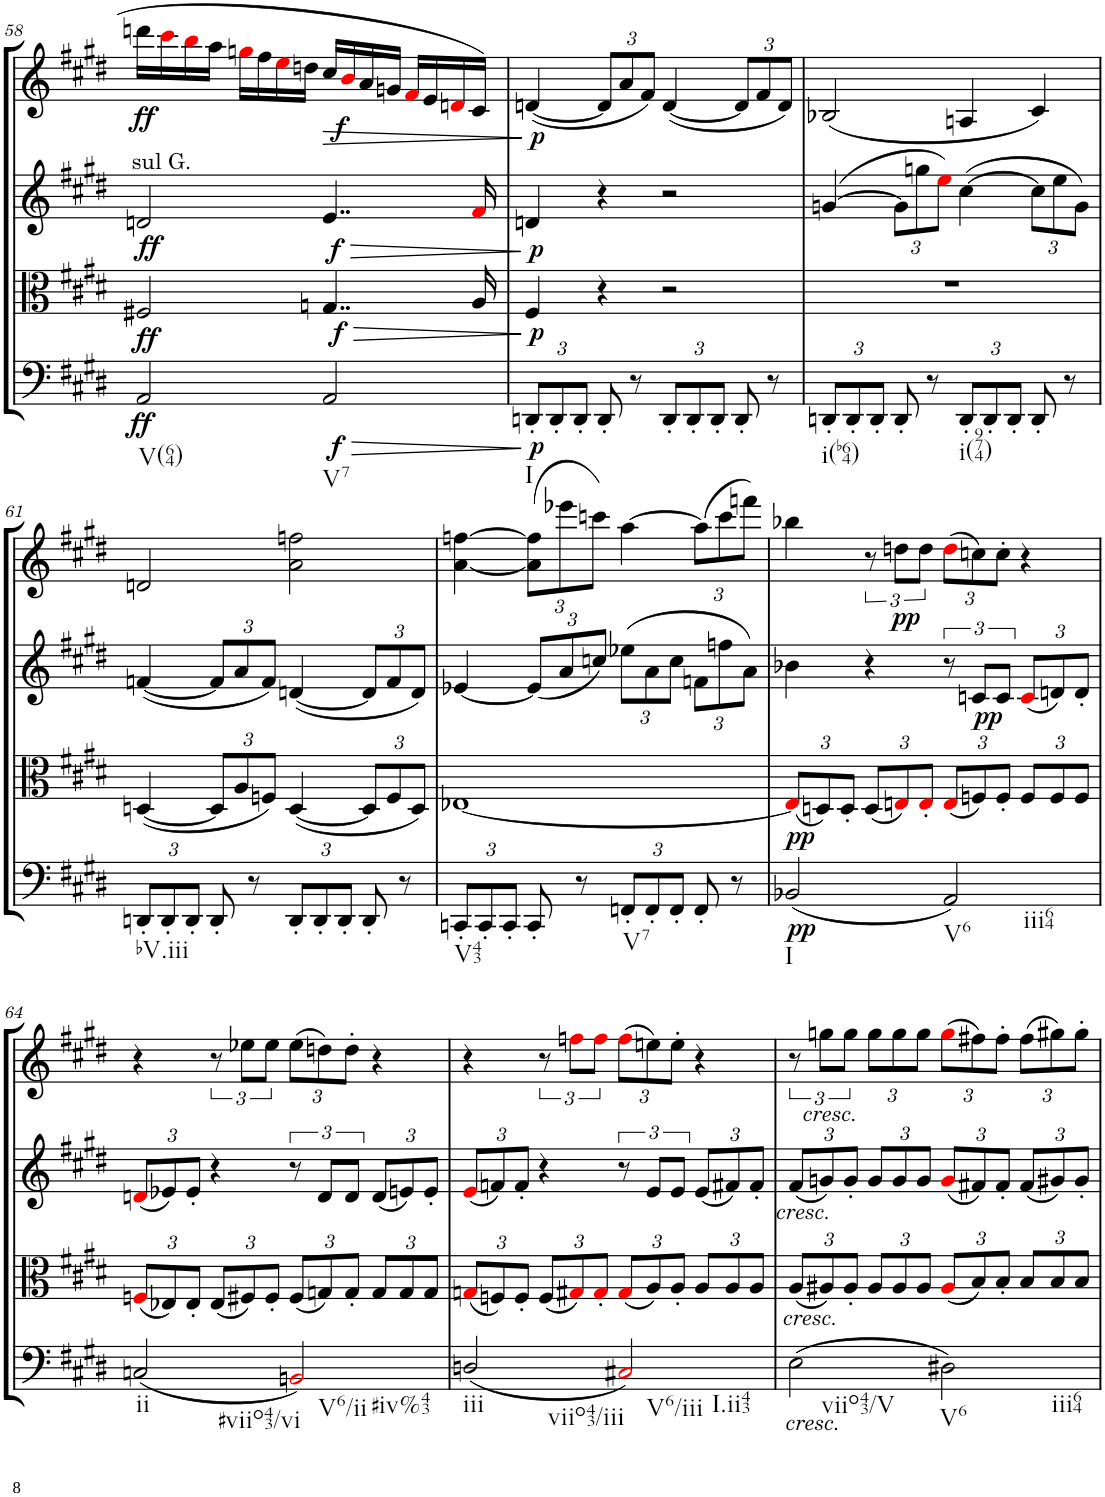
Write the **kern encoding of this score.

**kern	**dynam	**kern	**dynam	**kern	**dynam	**kern	**dynam
*part4	*part4	*part3	*part3	*part2	*part2	*part1	*part1
*staff4	*staff4	*staff3	*staff3	*staff2	*staff2	*staff1	*staff1
*I"Cello	*	*I"Viola	*	*I"2nd Violin	*	*I"1st Violin	*
*	*	*I'Vla	*	*I'Vln	*	*I'Vln	*
!!LO:PB:g=z
*clefC4	*	*clefC3	*	*clefG2	*	*clefG2	*
*k[f#c#g#d#]	*	*k[f#c#g#d#]	*	*k[f#c#g#d#]	*	*k[f#c#g#d#]	*
*M4/4	*	*M4/4	*	*M4/4	*	*M4/4	*
*met(c)	*	*met(c)	*	*met(c)	*	*met(c)	*
=58	=58	=58	=58	=58	=58	=58	=58
!	!	!	!	!LO:TX:a:t=sul G.	!	!	!
!LO:TX:b:t=V(64)	!	!	!	!	!	!	!
!	!LO:DY:b	!	!LO:DY:b	!	!LO:DY:b	!	!LO:DY:b
2AA/	ff	2F#X/	ff	2dn/	ff	16dddn\LL	ff
.	.	.	.	.	.	16ccc#i\	.
.	.	.	.	.	.	16bbi\	.
.	.	.	.	.	.	16aa\JJ	.
.	.	.	.	.	.	16ggni\LL	.
.	.	.	.	.	.	16ff#\	.
.	.	.	.	.	.	16eei\	.
.	.	.	.	.	.	16ddn\JJ	.
!LO:TX:b:t=V7	!	!	!	!	!	!	!
!	!LO:HP:b	!	!LO:HP:b	!	!LO:HP:b	!	!LO:HP:b
!	!LO:DY:n=1:b	!	!LO:DY:n=1:b	!	!LO:DY:n=1:b	!	!
2AA/	> f	4..Gn/	> f	4..e/	> f	16cc#/LL	>
!	!	!	!	!	!	!	!LO:DY:b
.	.	.	.	.	.	16bi/	f
.	.	.	.	.	.	16a/	.
.	.	.	.	.	.	16gn/JJ	.
.	.	.	.	.	.	16f#i/LL	.
.	.	.	.	.	.	16e/	.
.	.	.	.	.	.	16dni/	.
.	.	16A/	.	16f#i/	.	16c#/JJ	.
.	]	.	]	.	]	.	]
=59	=59	=59	=59	=59	=59	=59	=59
*Xbrackettup	*	*	*	*	*	*	*
!LO:TX:b:t=I	!	!	!	!	!	!	!
!	!LO:DY:b	!	!LO:DY:b	!	!LO:DY:b	!	!LO:DY:b
12DDn'/L	p	4F#/	p	4dn/	p	([4dn/	p
12DD'/	.	.	.	.	.	.	.
12DD'/J	.	.	.	.	.	.	.
*	*	*	*	*	*	*Xbrackettup	*
8DD'/	.	4r	.	4r	.	12d/L]	.
.	.	.	.	.	.	12a/	.
8r	.	.	.	.	.	.	.
.	.	.	.	.	.	12f#/J)	.
12DD'/L	.	2r	.	2r	.	([4d/	.
12DD'/	.	.	.	.	.	.	.
12DD'/J	.	.	.	.	.	.	.
8DD'/	.	.	.	.	.	12d/L]	.
.	.	.	.	.	.	12f#/	.
8r	.	.	.	.	.	.	.
.	.	.	.	.	.	12d/J)	.
=60	=60	=60	=60	=60	=60	=60	=60
!LO:TX:b:t=i(b64)	!	!	!	!	!	!	!
12DDn'/L	.	1r	.	([4gn/	.	(2B-X/	.
12DD'/	.	.	.	.	.	.	.
12DD'/J	.	.	.	.	.	.	.
*	*	*	*	*Xbrackettup	*	*	*
8DD'/	.	.	.	12g\L]	.	.	.
.	.	.	.	12ggn\	.	.	.
8r	.	.	.	.	.	.	.
.	.	.	.	12eei\J)	.	.	.
!LO:TX:b:t=i(974)	!	!	!	!	!	!	!
12DD'/L	.	.	.	([4cc#\	.	4An/	.
12DD'/	.	.	.	.	.	.	.
12DD'/J	.	.	.	.	.	.	.
8DD'/	.	.	.	12cc#\L]	.	4c#/)	.
.	.	.	.	12ee\	.	.	.
8r	.	.	.	.	.	.	.
.	.	.	.	12g\J)	.	.	.
!!LO:LB:g=z
=61	=61	=61	=61	=61	=61	=61	=61
!LO:TX:b:t=bV.iii	!	!	!	!	!	!	!
12DDn'/L	.	([4Dn/	.	([4fn/	.	2dn/	.
12DD'/	.	.	.	.	.	.	.
12DD'/J	.	.	.	.	.	.	.
*	*	*Xbrackettup	*	*	*	*	*
8DD'/	.	12D/L]	.	12f/L]	.	.	.
.	.	12A/	.	12a/	.	.	.
8r	.	.	.	.	.	.	.
.	.	12Fn/J)	.	12f/J)	.	.	.
12DD'/L	.	([4D/	.	([4dn/	.	2a\ 2ffn\	.
12DD'/	.	.	.	.	.	.	.
12DD'/J	.	.	.	.	.	.	.
8DD'/	.	12D/L]	.	12d/L]	.	.	.
.	.	12F/	.	12f/	.	.	.
8r	.	.	.	.	.	.	.
.	.	12D/J)	.	12d/J)	.	.	.
=62	=62	=62	=62	=62	=62	=62	=62
!LO:TX:b:t=V43	!	!	!	!	!	!	!
12CCn'/L	.	[1E-X	.	[4e-X/	.	[4a\ [4ffn\	.
12CC'/	.	.	.	.	.	.	.
12CC'/J	.	.	.	.	.	.	.
8CC'/	.	.	.	(12e-/L]	.	(12a\] 12ff\]L	.
.	.	.	.	12a/	.	12eee-X\	.
8r	.	.	.	.	.	.	.
.	.	.	.	12ccn/J)	.	12cccn\J)	.
!LO:TX:b:t=V7	!	!	!	!	!	!	!
12FFn'/L	.	.	.	(12ee-X\L	.	[4aa\	.
12FF'/	.	.	.	12a\	.	.	.
12FF'/J	.	.	.	12cc\J	.	.	.
8FF'/	.	.	.	12fn\L	.	(12aa\L]	.
.	.	.	.	12ffn\	.	12ccc\	.
8r	.	.	.	.	.	.	.
.	.	.	.	12a\J)	.	12fffn\J)	.
=63	=63	=63	=63	=63	=63	=63	=63
!LO:TX:b:t=I	!	!	!	!	!	!	!
!	!LO:DY:b	!	!LO:DY:b	!	!	!	!
(2BB-X/	pp	(12E-i/L]	pp	4b-X\	.	4bb-X\	.
.	.	12Dn/)	.	.	.	.	.
.	.	12D'/J	.	.	.	.	.
*	*	*	*	*	*	*brackettup	*
.	.	(12D/L	.	4r	.	12r	.
!	!	!	!	!	!	!	!LO:DY:b
.	.	12Eni/)	.	.	.	12ddn\L	pp
.	.	12E'i/J	.	.	.	12dd\J	.
*	*	*	*	*brackettup	*	*Xbrackettup	*
!LO:TX:b:t=V6	!	!	!	!	!	!	!
!LO:TX:b:t=iii64	!	!	!	!	!	!	!
2AA/)	.	(12Ei/L	.	12r	.	(12ddi\L	.
!	!	!	!	!	!LO:DY:b	!	!
.	.	12Fn/)	.	12cn/L	pp	12ccn\)	.
.	.	12F'/J	.	12c/J	.	12cc'\J	.
*	*	*	*	*Xbrackettup	*	*	*
.	.	12F/L	.	(12ci/L	.	4r	.
.	.	12F/	.	12dn/)	.	.	.
.	.	12F/J	.	12d'/J	.	.	.
!!LO:LB:g=z
=64	=64	=64	=64	=64	=64	=64	=64
!LO:TX:b:t=ii	!	!	!	!	!	!	!
!LO:TX:b:t=#viio43/vi	!	!	!	!	!	!	!
(2Cn/	.	(12Fni/L	.	(12dni/L	.	4r	.
.	.	12E-X/)	.	12e-X/)	.	.	.
.	.	12E-'/J	.	12e-'/J	.	.	.
*	*	*	*	*	*	*brackettup	*
.	.	(12E-/L	.	4r	.	12r	.
.	.	12F#X/)	.	.	.	12ee-X\L	.
.	.	12F#'/J	.	.	.	12ee-\J	.
*	*	*	*	*brackettup	*	*Xbrackettup	*
!LO:TX:b:t=V6/ii	!	!	!	!	!	!	!
!LO:TX:b:t=#iv%43	!	!	!	!	!	!	!
2BBni/)	.	(12F#/L	.	12r	.	(12ee-\L	.
.	.	12Gn/)	.	12d/L	.	12ddn\)	.
.	.	12G'/J	.	12d/J	.	12dd'\J	.
*	*	*	*	*Xbrackettup	*	*	*
.	.	12G/L	.	(12d/L	.	4r	.
.	.	12G/	.	12en/)	.	.	.
.	.	12G/J	.	12e'/J	.	.	.
=65	=65	=65	=65	=65	=65	=65	=65
!LO:TX:b:t=iii	!	!	!	!	!	!	!
!LO:TX:b:t=viio43/iii	!	!	!	!	!	!	!
(2Dn/	.	(12Gni/L	.	(12ei/L	.	4r	.
.	.	12Fn/)	.	12fn/)	.	.	.
.	.	12F'/J	.	12f'/J	.	.	.
*	*	*	*	*	*	*brackettup	*
.	.	(12F/L	.	4r	.	12r	.
.	.	12G#Xi/)	.	.	.	12ffni\L	.
.	.	12G#'i/J	.	.	.	12ffi\J	.
*	*	*	*	*brackettup	*	*Xbrackettup	*
!LO:TX:b:t=V6/iii	!	!	!	!	!	!	!
!LO:TX:b:t=I.ii43	!	!	!	!	!	!	!
2C#Xi/)	.	(12G#i/L	.	12r	.	(12ffi\L	.
.	.	12A/)	.	12e/L	.	12een\)	.
.	.	12A'/J	.	12e/J	.	12ee'\J	.
*	*	*	*	*Xbrackettup	*	*	*
.	.	12A/L	.	(12e/L	.	4r	.
.	.	12A/	.	12f#X/)	.	.	.
.	.	12A/J	.	12f#'/J	.	.	.
=66	=66	=66	=66	=66	=66	=66	=66
*	*	*	*	*	*	*brackettup	*
!	!	!	!	!	!	!LO:TX:b:i:t=cresc.	!
!	!	!	!	!LO:TX:b:i:t=cresc.	!	!	!
!	!	!LO:TX:b:i:t=cresc.	!	!	!	!	!
!LO:TX:b:i:t=cresc.	!	!	!	!	!	!	!
!LO:TX:b:t=viio43/V	!	!	!	!	!	!	!
(2E\	.	(12A/L	.	(12f#/L	.	12r	.
.	.	12A#X/)	.	12gn/)	.	12ggn\L	.
.	.	12A#'/J	.	12g'/J	.	12gg\J	.
*	*	*	*	*	*	*Xbrackettup	*
.	.	12A#/L	.	12g/L	.	12gg\L	.
.	.	12A#/	.	12g/	.	12gg\	.
.	.	12A#/J	.	12g/J	.	12gg\J	.
!LO:TX:b:t=V6	!	!	!	!	!	!	!
!LO:TX:b:t=iii64	!	!	!	!	!	!	!
2D#X\)	.	(12A#i/L	.	(12gi/L	.	(12ggi\L	.
.	.	12B/)	.	12f#X/)	.	12ff#X\)	.
.	.	12B'/J	.	12f#'/J	.	12ff#'\J	.
.	.	12B/L	.	(12f#/L	.	(12ff#\L	.
.	.	12B/	.	12g#X/)	.	12gg#X\)	.
.	.	12B/J	.	12g#'/J	.	12gg#'\J	.
=	=	=	=	=	=	=	=
*-	*-	*-	*-	*-	*-	*-	*-
